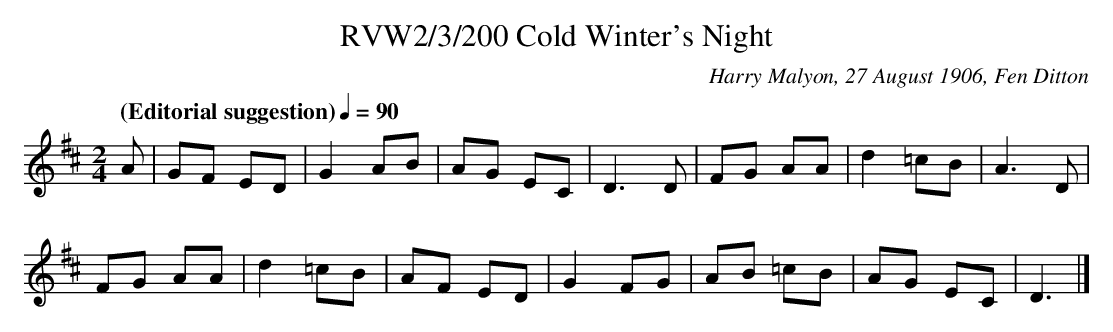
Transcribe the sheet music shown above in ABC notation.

X:1
T:RVW2/3/200 Cold Winter's Night
C:Harry Malyon, 27 August 1906, Fen Ditton
L:1/8
Q: "(Editorial suggestion)" 1/4=90
M:2/4
K:D
A| GF ED | G2 AB | AG EC | D3 D | FG AA | d2 =cB | A3 D | $
FG AA | d2 =cB | AF ED | G2 FG | AB =cB | AG EC | D3|]
